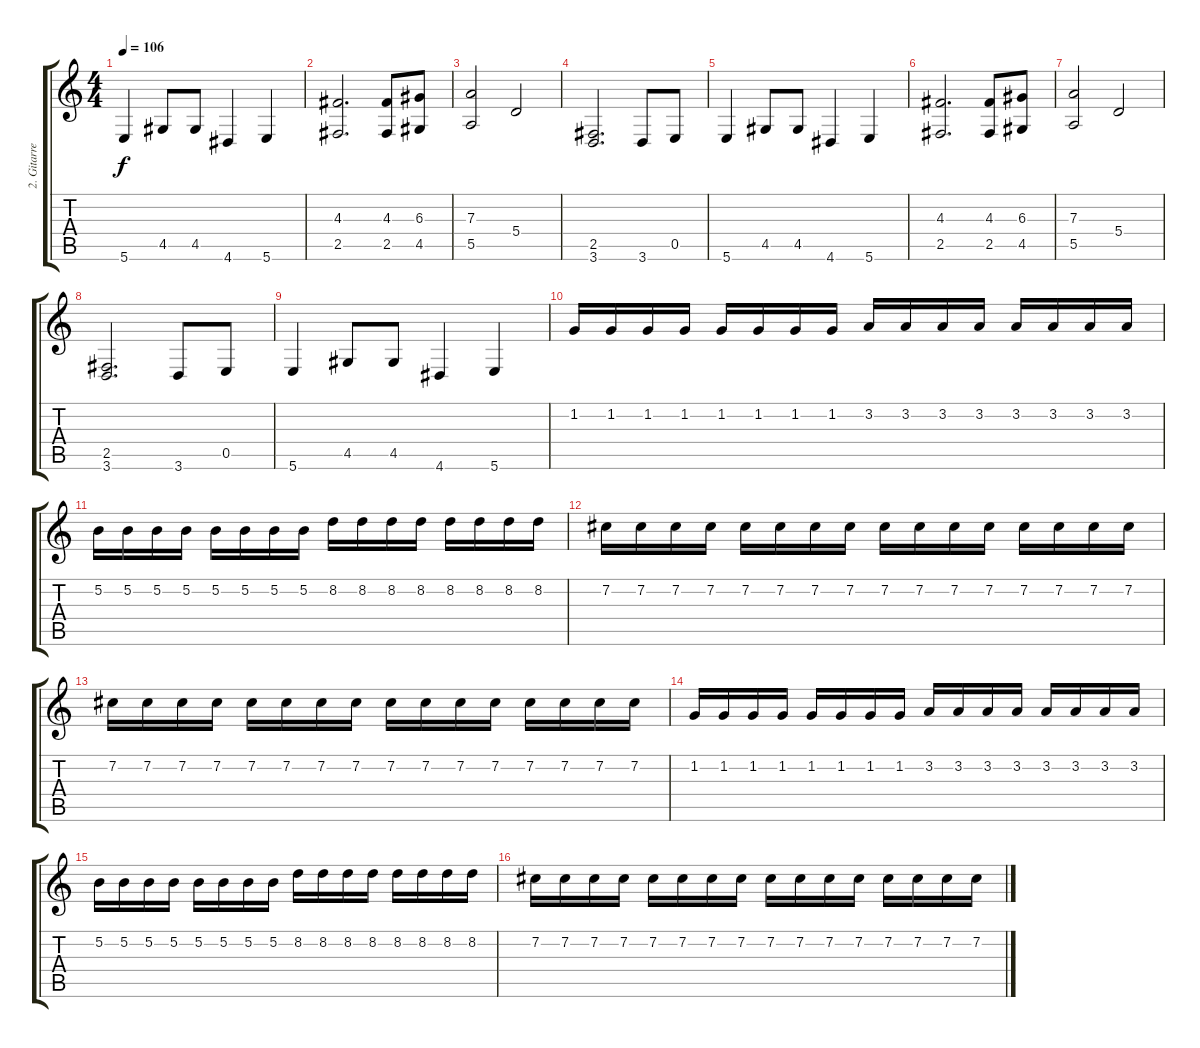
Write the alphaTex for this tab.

\track ("2. Gitarre" "2. Gitarre") {instrument overdrivenguitar}
\staff {score tabs}
\tuning (B3 Gb3 D3 A2 E2 B1) {hide}
\ts (4 4)
\tempo 106
\clef g2
\ks c
5.6.4{dy f} 4.5.8 4.5.8 4.6.4 5.6.4 |
(4.3 2.5).2{d} (4.3 2.5).8 (6.3 4.5).8 |
(7.3 5.5).2 5.4.2 |
(2.5 3.6).2{d} 3.6.8 0.5.8 |
5.6.4 4.5.8 4.5.8 4.6.4 5.6.4 |
(4.3 2.5).2{d} (4.3 2.5).8 (6.3 4.5).8 |
(7.3 5.5).2 5.4.2 |
(2.5 3.6).2{d} 3.6.8 0.5.8 |
5.6.4 4.5.8 4.5.8 4.6.4 5.6.4 |
1.2.16 1.2.16 1.2.16 1.2.16 1.2.16 1.2.16 1.2.16 1.2.16 3.2.16 3.2.16 3.2.16 3.2.16 3.2.16 3.2.16 3.2.16 3.2.16 |
5.2.16 5.2.16 5.2.16 5.2.16 5.2.16 5.2.16 5.2.16 5.2.16 8.2.16 8.2.16 8.2.16 8.2.16 8.2.16 8.2.16 8.2.16 8.2.16 |
7.2.16 7.2.16 7.2.16 7.2.16 7.2.16 7.2.16 7.2.16 7.2.16 7.2.16 7.2.16 7.2.16 7.2.16 7.2.16 7.2.16 7.2.16 7.2.16 |
7.2.16 7.2.16 7.2.16 7.2.16 7.2.16 7.2.16 7.2.16 7.2.16 7.2.16 7.2.16 7.2.16 7.2.16 7.2.16 7.2.16 7.2.16 7.2.16 |
1.2.16 1.2.16 1.2.16 1.2.16 1.2.16 1.2.16 1.2.16 1.2.16 3.2.16 3.2.16 3.2.16 3.2.16 3.2.16 3.2.16 3.2.16 3.2.16 |
5.2.16 5.2.16 5.2.16 5.2.16 5.2.16 5.2.16 5.2.16 5.2.16 8.2.16 8.2.16 8.2.16 8.2.16 8.2.16 8.2.16 8.2.16 8.2.16 |
7.2.16 7.2.16 7.2.16 7.2.16 7.2.16 7.2.16 7.2.16 7.2.16 7.2.16 7.2.16 7.2.16 7.2.16 7.2.16 7.2.16 7.2.16 7.2.16
